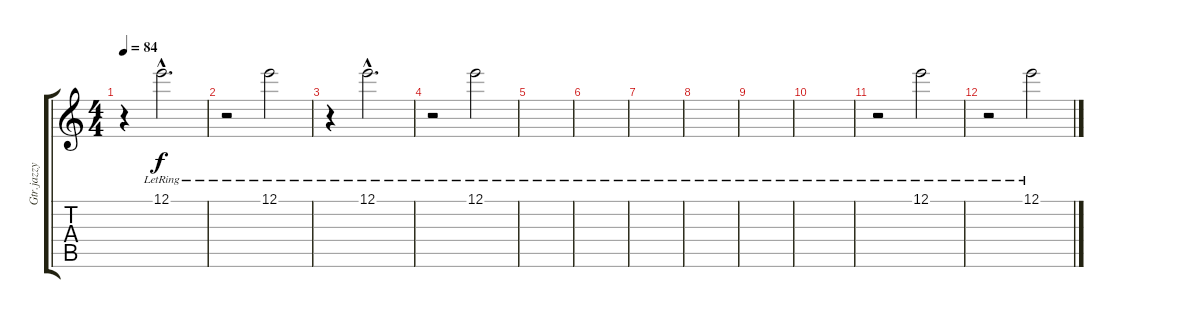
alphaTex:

\track ("Gtr.jazzy" "Gtr.jazzy") {instrument electricguitarjazz}
\staff {score tabs}
\tuning (E4 B3 G3 D3 A2 E2) {hide}
\ts (4 4)
\tempo 84
\clef g2
\ks c
r.4{dy f instrument electricguitarjazz} 12.1{hac lr}.2{d} |
r.2 12.1{lr}.2 |
r.4 12.1{hac lr}.2{d} |
r.2 12.1{lr}.2 |
|
|
|
|
|
|
r.2 12.1{lr}.2 |
r.2 12.1{lr}.2
